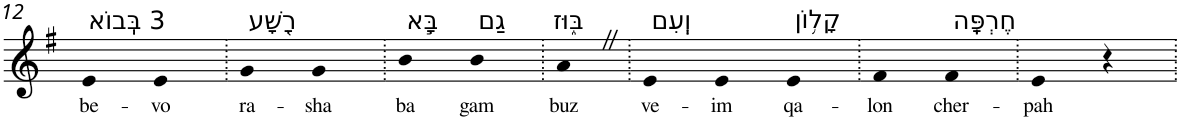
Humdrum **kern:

**kern	**text
*part1	*part1
*staff1	*staff1
*I"Piano	*
*I'Pno	*
!!LO:PB:g=z
*clefG2	*
*k[f#]	*
*G:	*
=12	=12
!LO:TX:a:t=3 בְּֽבוֹא	!
!	!LO:LY:b
4e	be-
!	!LO:LY:b
4e	-vo
=13.	=13.
!LO:TX:a:t=רָ֭שָׁע	!
!	!LO:LY:b
4g	ra-
!	!LO:LY:b
4g	-sha
=14.	=14.
!LO:TX:a:t=בָּ֣א	!
!	!LO:LY:b
4b	ba
!LO:TX:a:t=גַם	!
!	!LO:LY:b
4b	gam
=15.	=15.
!LO:TX:a:t=בּ֑וּז	!
!	!LO:LY:b
4aZ	buz
=16.	=16.
!LO:TX:a:t=וְֽעִם	!
!	!LO:LY:b
4e	ve-
!	!LO:LY:b
4e	-im
!LO:TX:a:t=קָל֥וֹן	!
!	!LO:LY:b
4e	qa-
=17.	=17.
!	!LO:LY:b
4f#	-lon
!LO:TX:a:t=חֶרְפָּֽה	!
!	!LO:LY:b
4f#	cher-
=18.	=18.
!	!LO:LY:b
4e	-pah
4r	.
=.	=.
*-	*-
